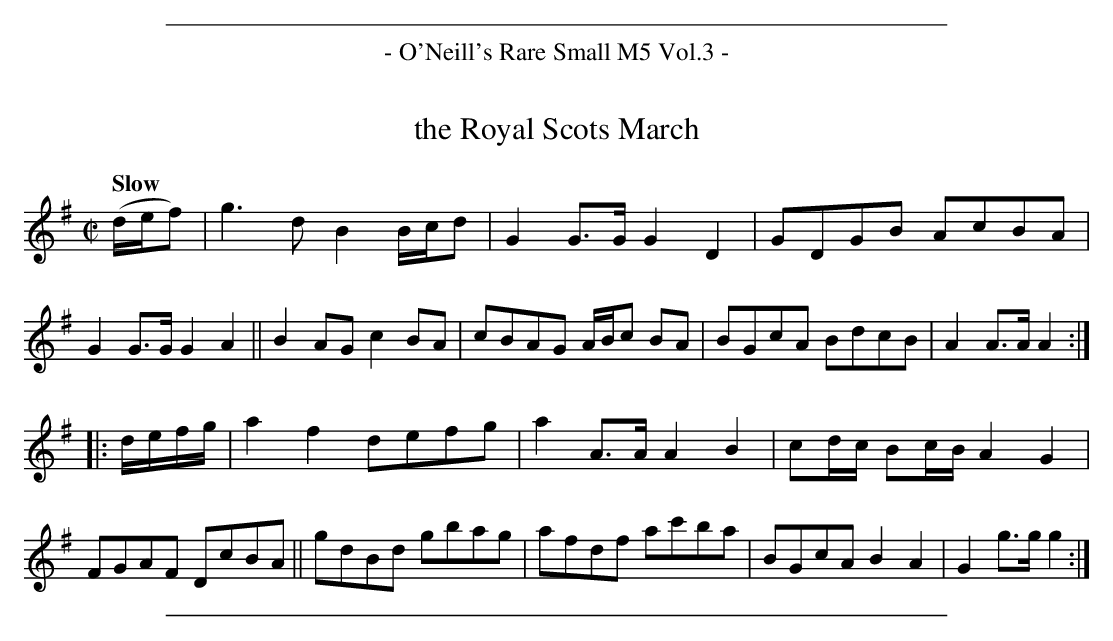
X:1
T: the Royal Scots March
Q: "Slow"
M: C|
L: 1/8
K: G
(d/e/f) |\
g3d B2B/c/d | G2G>G G2D2 | GDGB AcBA | G2G>G G2A2 ||\
B2AG c2BA | cBAG A/B/c BA | BGcA BdcB | A2A>A A2 ::
d/e/f/g/ |\
a2f2 defg | a2A>A A2B2 | cd/c/ Bc/B/ A2G2 | FGAF DcBA ||\
gdBd gbag | afdf ac'ba | BGcA B2A2 | G2g>g g2 :|
